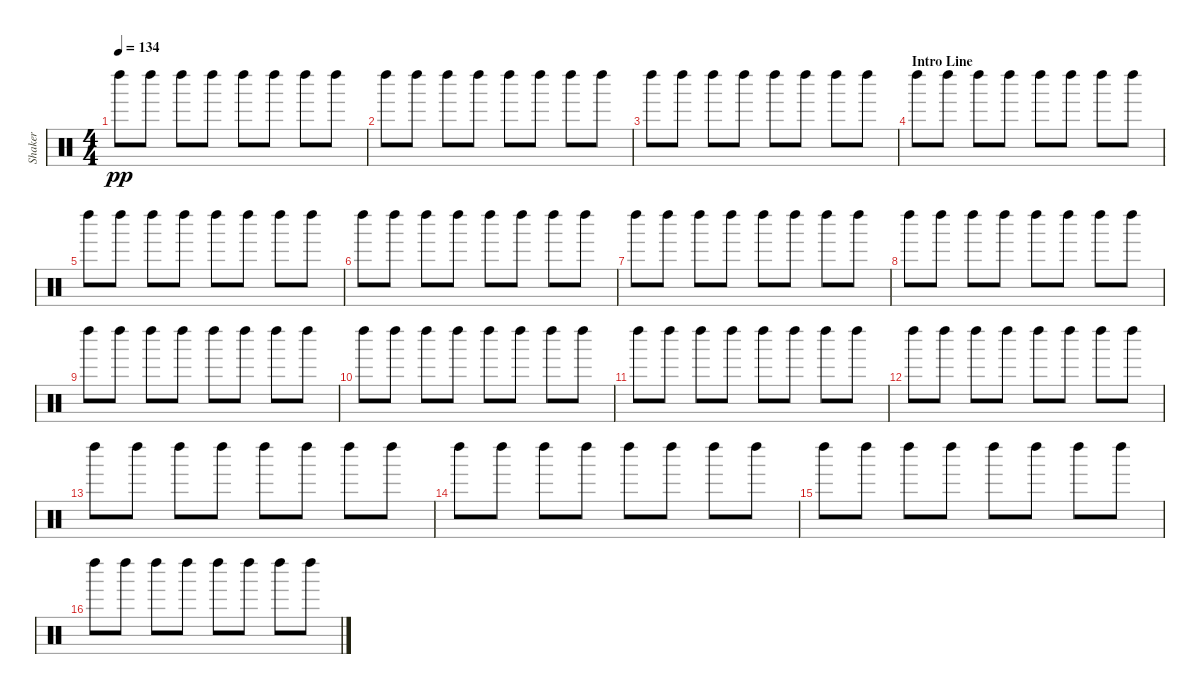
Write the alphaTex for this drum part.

\track ("Shaker" "Shaker") {instrument percussion}
\staff {score}
\articulation defaults
\ts (4 4)
\tempo 134
\clef neutral
\ks c "Left Maraca (hit)".8{dy pp} "Left Maraca (hit)".8 "Left Maraca (hit)".8 "Left Maraca (hit)".8 "Left Maraca (hit)".8 "Left Maraca (hit)".8 "Left Maraca (hit)".8 "Left Maraca (hit)".8
|
"Left Maraca (hit)".8 "Left Maraca (hit)".8 "Left Maraca (hit)".8 "Left Maraca (hit)".8 "Left Maraca (hit)".8 "Left Maraca (hit)".8 "Left Maraca (hit)".8 "Left Maraca (hit)".8 |
"Left Maraca (hit)".8 "Left Maraca (hit)".8 "Left Maraca (hit)".8 "Left Maraca (hit)".8 "Left Maraca (hit)".8 "Left Maraca (hit)".8 "Left Maraca (hit)".8 "Left Maraca (hit)".8 |
\section ("" "Intro Line")
"Left Maraca (hit)".8 "Left Maraca (hit)".8 "Left Maraca (hit)".8 "Left Maraca (hit)".8 "Left Maraca (hit)".8 "Left Maraca (hit)".8 "Left Maraca (hit)".8 "Left Maraca (hit)".8 |
"Left Maraca (hit)".8 "Left Maraca (hit)".8 "Left Maraca (hit)".8 "Left Maraca (hit)".8 "Left Maraca (hit)".8 "Left Maraca (hit)".8 "Left Maraca (hit)".8 "Left Maraca (hit)".8 |
"Left Maraca (hit)".8 "Left Maraca (hit)".8 "Left Maraca (hit)".8 "Left Maraca (hit)".8 "Left Maraca (hit)".8 "Left Maraca (hit)".8 "Left Maraca (hit)".8 "Left Maraca (hit)".8 |
"Left Maraca (hit)".8 "Left Maraca (hit)".8 "Left Maraca (hit)".8 "Left Maraca (hit)".8 "Left Maraca (hit)".8 "Left Maraca (hit)".8 "Left Maraca (hit)".8 "Left Maraca (hit)".8 |
"Left Maraca (hit)".8 "Left Maraca (hit)".8 "Left Maraca (hit)".8 "Left Maraca (hit)".8 "Left Maraca (hit)".8 "Left Maraca (hit)".8 "Left Maraca (hit)".8 "Left Maraca (hit)".8 |
"Left Maraca (hit)".8 "Left Maraca (hit)".8 "Left Maraca (hit)".8 "Left Maraca (hit)".8 "Left Maraca (hit)".8 "Left Maraca (hit)".8 "Left Maraca (hit)".8 "Left Maraca (hit)".8 |
"Left Maraca (hit)".8 "Left Maraca (hit)".8 "Left Maraca (hit)".8 "Left Maraca (hit)".8 "Left Maraca (hit)".8 "Left Maraca (hit)".8 "Left Maraca (hit)".8 "Left Maraca (hit)".8 |
"Left Maraca (hit)".8 "Left Maraca (hit)".8 "Left Maraca (hit)".8 "Left Maraca (hit)".8 "Left Maraca (hit)".8 "Left Maraca (hit)".8 "Left Maraca (hit)".8 "Left Maraca (hit)".8 |
"Left Maraca (hit)".8 "Left Maraca (hit)".8 "Left Maraca (hit)".8 "Left Maraca (hit)".8 "Left Maraca (hit)".8 "Left Maraca (hit)".8 "Left Maraca (hit)".8 "Left Maraca (hit)".8 |
"Left Maraca (hit)".8 "Left Maraca (hit)".8 "Left Maraca (hit)".8 "Left Maraca (hit)".8 "Left Maraca (hit)".8 "Left Maraca (hit)".8 "Left Maraca (hit)".8 "Left Maraca (hit)".8 |
"Left Maraca (hit)".8 "Left Maraca (hit)".8 "Left Maraca (hit)".8 "Left Maraca (hit)".8 "Left Maraca (hit)".8 "Left Maraca (hit)".8 "Left Maraca (hit)".8 "Left Maraca (hit)".8 |
"Left Maraca (hit)".8 "Left Maraca (hit)".8 "Left Maraca (hit)".8 "Left Maraca (hit)".8 "Left Maraca (hit)".8 "Left Maraca (hit)".8 "Left Maraca (hit)".8 "Left Maraca (hit)".8 |
"Left Maraca (hit)".8 "Left Maraca (hit)".8 "Left Maraca (hit)".8 "Left Maraca (hit)".8 "Left Maraca (hit)".8 "Left Maraca (hit)".8 "Left Maraca (hit)".8 "Left Maraca (hit)".8
